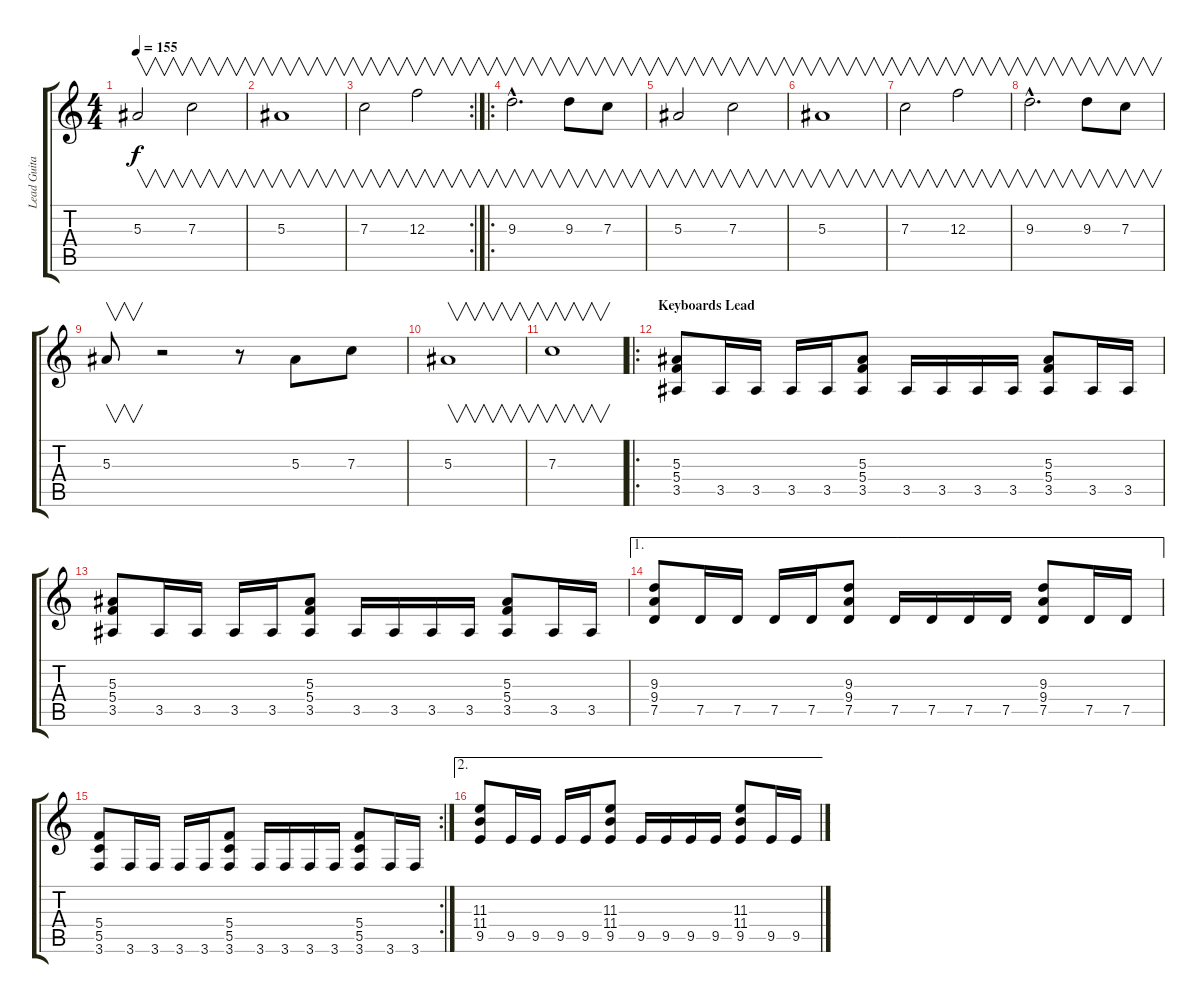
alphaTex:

\track ("Lead Guitar 1" "Lead Guita") {instrument distortionguitar}
\staff {score tabs}
\tuning (D4 A3 F3 C3 G2 D2) {hide}
\ts (4 4)
\tempo 155
\clef g2
\ks c
5.3.2{v dy f} 7.3.2{v} |
5.3.1{v} |
\rc 2
7.3.2{v} 12.3.2{v} |
\ro
9.3{hac}.2{v d} 9.3.8{v} 7.3.8{v} |
5.3.2{v} 7.3.2{v} |
5.3.1{v} |
7.3.2{v} 12.3.2{v} |
9.3{hac}.2{v d} 9.3.8{v} 7.3.8{v} |
5.3.8{v} r.2 r.8 5.3.8 7.3.8 |
5.3.1{v} |
7.3.1{v} |
\ro
\section ("" "Keyboards Lead")
(5.3 5.4 3.5).8 3.5.16 3.5.16 3.5.16 3.5.16 (5.3 5.4 3.5).8 3.5.16 3.5.16 3.5.16 3.5.16 (5.3 5.4 3.5).8 3.5.16 3.5.16 |
(5.3 5.4 3.5).8 3.5.16 3.5.16 3.5.16 3.5.16 (5.3 5.4 3.5).8 3.5.16 3.5.16 3.5.16 3.5.16 (5.3 5.4 3.5).8 3.5.16 3.5.16 |
\ae 1
(9.3 9.4 7.5).8 7.5.16 7.5.16 7.5.16 7.5.16 (9.3 9.4 7.5).8 7.5.16 7.5.16 7.5.16 7.5.16 (9.3 9.4 7.5).8 7.5.16 7.5.16 |
\rc 2
(5.4 5.5 3.6).8 3.6.16 3.6.16 3.6.16 3.6.16 (5.4 5.5 3.6).8 3.6.16 3.6.16 3.6.16 3.6.16 (5.4 5.5 3.6).8 3.6.16 3.6.16 |
\ae 2
(11.3 11.4 9.5).8 9.5.16 9.5.16 9.5.16 9.5.16 (11.3 11.4 9.5).8 9.5.16 9.5.16 9.5.16 9.5.16 (11.3 11.4 9.5).8 9.5.16 9.5.16
